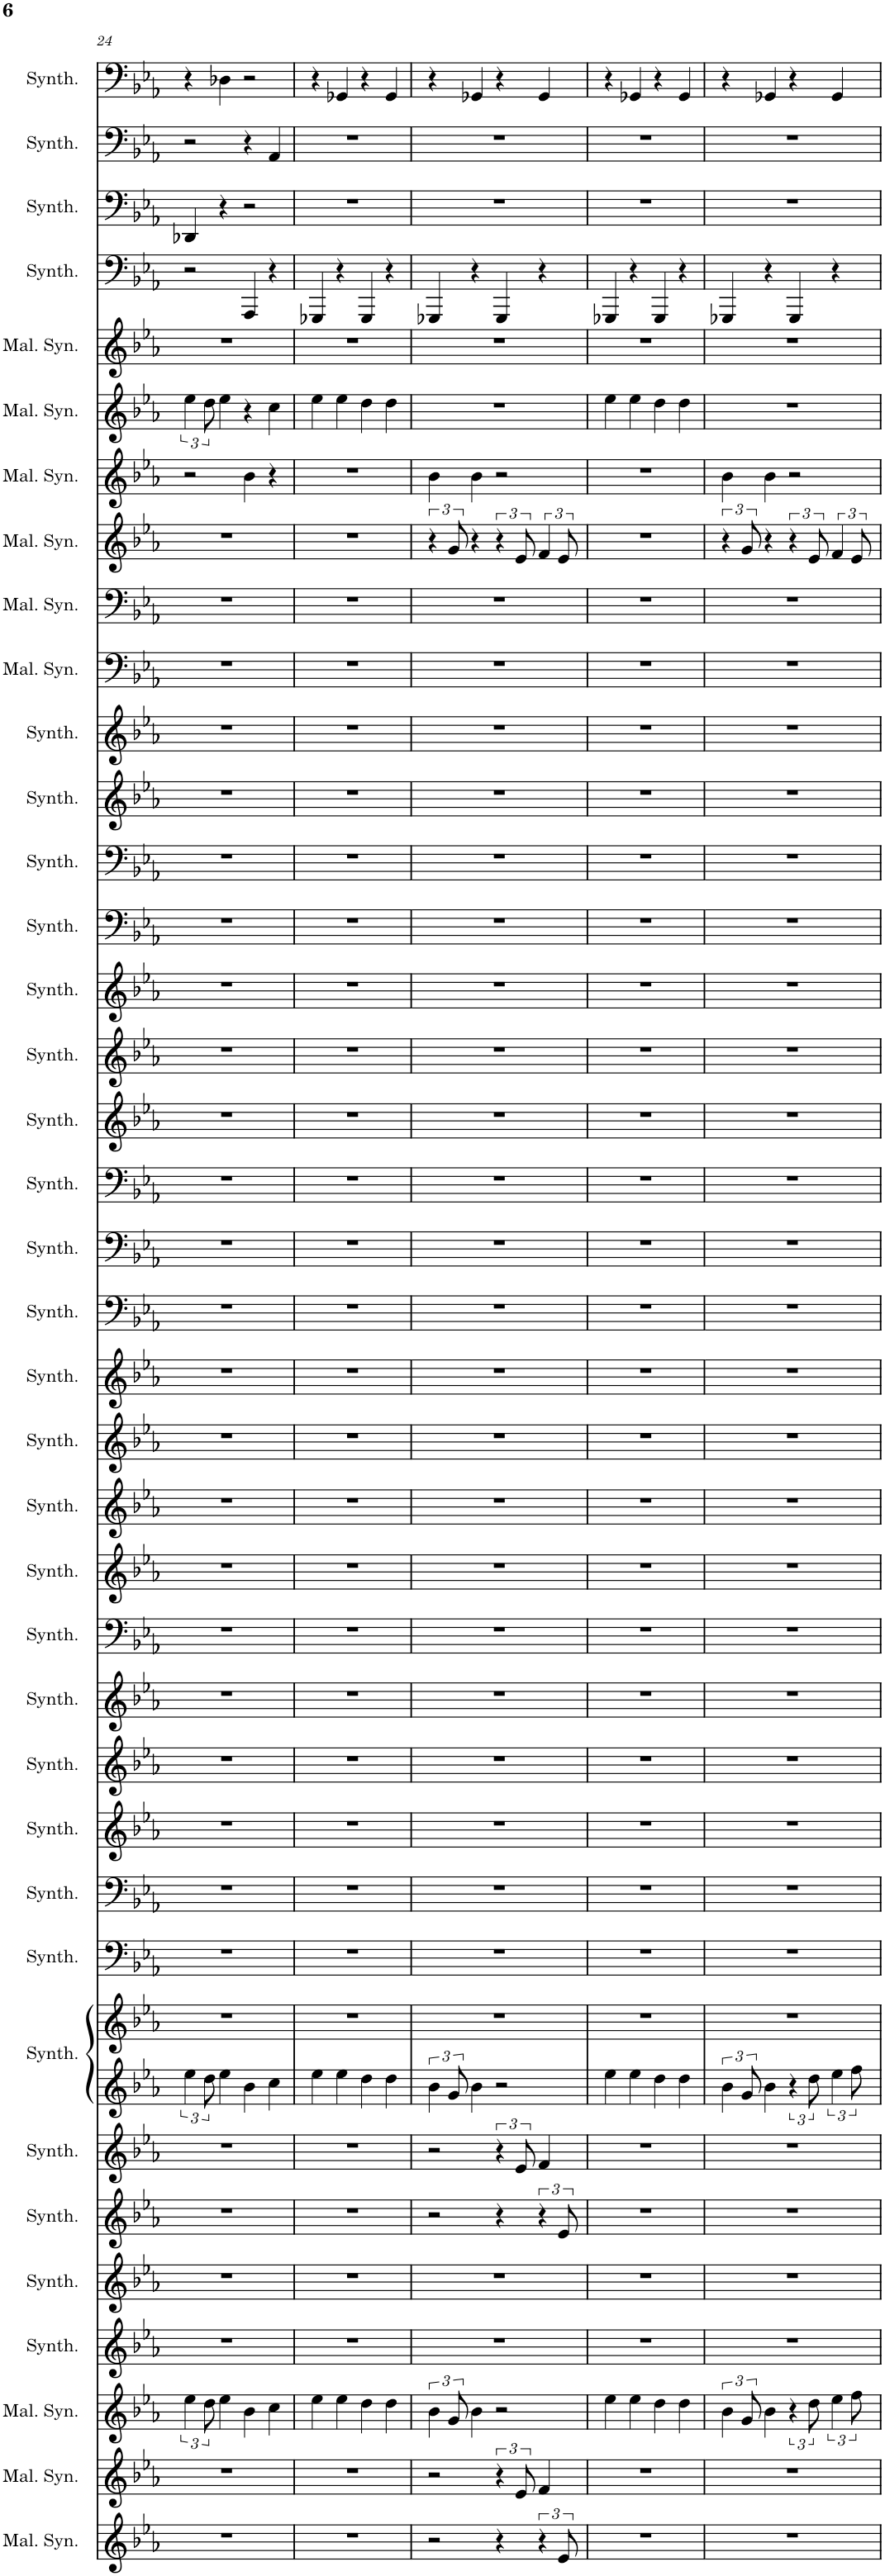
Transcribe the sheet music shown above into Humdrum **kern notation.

**kern	**kern	**kern	**kern	**kern	**kern	**kern	**kern	**kern	**kern	**kern	**kern	**kern	**kern	**kern	**kern	**kern	**kern	**kern	**kern	**kern	**kern	**kern	**kern	**kern	**kern	**kern	**kern	**kern	**kern	**kern	**kern	**kern	**kern	**kern	**kern	**kern	**kern	**kern
*part38	*part37	*part36	*part35	*part34	*part33	*part32	*part31	*part31	*part30	*part29	*part28	*part27	*part26	*part25	*part24	*part23	*part22	*part21	*part20	*part19	*part18	*part17	*part16	*part15	*part14	*part13	*part12	*part11	*part10	*part9	*part8	*part7	*part6	*part5	*part4	*part3	*part2	*part1
*staff39	*staff38	*staff37	*staff36	*staff35	*staff34	*staff33	*staff32	*staff31	*staff30	*staff29	*staff28	*staff27	*staff26	*staff25	*staff24	*staff23	*staff22	*staff21	*staff20	*staff19	*staff18	*staff17	*staff16	*staff15	*staff14	*staff13	*staff12	*staff11	*staff10	*staff9	*staff8	*staff7	*staff6	*staff5	*staff4	*staff3	*staff2	*staff1
*I"Mallet Synthesizer	*I"Mallet Synthesizer	*I"Mallet Synthesizer, Synth	*I"Saw Synthesizer	*I"Saw Synthesizer	*I"Saw Synthesizer	*I"Saw Synthesizer	*I"Saw Synthesizer, Piano	*	*I"Saw Synthesizer	*I"Saw Synthesizer	*I"Saw Synthesizer	*I"Saw Synthesizer	*I"Saw Synthesizer, Harmony 2	*I"Saw Synthesizer	*I"Saw Synthesizer	*I"Saw Synthesizer	*I"Saw Synthesizer	*I"Saw Synthesizer, Harmony 1	*I"String Synthesizer	*I"String Synthesizer	*I"String Synthesizer	*I"String Synthesizer	*I"String Synthesizer	*I"String Synthesizer, Clean GTR	*I"String Synthesizer	*I"String Synthesizer	*I"String Synthesizer	*I"String Synthesizer, Choir	*I"Mallet Synthesizer	*I"Mallet Synthesizer	*I"Mallet Synthesizer	*I"Mallet Synthesizer	*I"Mallet Synthesizer	*I"Mallet Synthesizer, Center Lead 1	*I"Bass Synthesizer	*I"Bass Synthesizer	*I"Bass Synthesizer	*I"Bass Synthesizer, Bass GTR
*I'Mal. Syn.	*I'Mal. Syn.	*I'Mal. Syn.	*I'Synth.	*I'Synth.	*I'Synth.	*I'Synth.	*I'Synth.	*	*I'Synth.	*I'Synth.	*I'Synth.	*I'Synth.	*I'Synth.	*I'Synth.	*I'Synth.	*I'Synth.	*I'Synth.	*I'Synth.	*I'Synth.	*I'Synth.	*I'Synth.	*I'Synth.	*I'Synth.	*I'Synth.	*I'Synth.	*I'Synth.	*I'Synth.	*I'Synth.	*I'Mal. Syn.	*I'Mal. Syn.	*I'Mal. Syn.	*I'Mal. Syn.	*I'Mal. Syn.	*I'Mal. Syn.	*I'Synth.	*I'Synth.	*I'Synth.	*I'Synth.
!!LO:PB:g=z
*clefG2	*clefG2	*clefG2	*clefG2	*clefG2	*clefG2	*clefG2	*clefG2	*clefG2	*clefF4	*clefF4	*clefG2	*clefG2	*clefG2	*clefF4	*clefG2	*clefG2	*clefG2	*clefG2	*clefF4	*clefF4	*clefF4	*clefG2	*clefG2	*clefG2	*clefF4	*clefF4	*clefG2	*clefG2	*clefF4	*clefF4	*clefG2	*clefG2	*clefG2	*clefG2	*clefF4	*clefF4	*clefF4	*clefF4
*k[b-e-a-]	*k[b-e-a-]	*k[b-e-a-]	*k[b-e-a-]	*k[b-e-a-]	*k[b-e-a-]	*k[b-e-a-]	*k[b-e-a-]	*k[b-e-a-]	*k[b-e-a-]	*k[b-e-a-]	*k[b-e-a-]	*k[b-e-a-]	*k[b-e-a-]	*k[b-e-a-]	*k[b-e-a-]	*k[b-e-a-]	*k[b-e-a-]	*k[b-e-a-]	*k[b-e-a-]	*k[b-e-a-]	*k[b-e-a-]	*k[b-e-a-]	*k[b-e-a-]	*k[b-e-a-]	*k[b-e-a-]	*k[b-e-a-]	*k[b-e-a-]	*k[b-e-a-]	*k[b-e-a-]	*k[b-e-a-]	*k[b-e-a-]	*k[b-e-a-]	*k[b-e-a-]	*k[b-e-a-]	*k[b-e-a-]	*k[b-e-a-]	*k[b-e-a-]	*k[b-e-a-]
*M4/4	*M4/4	*M4/4	*M4/4	*M4/4	*M4/4	*M4/4	*M4/4	*M4/4	*M4/4	*M4/4	*M4/4	*M4/4	*M4/4	*M4/4	*M4/4	*M4/4	*M4/4	*M4/4	*M4/4	*M4/4	*M4/4	*M4/4	*M4/4	*M4/4	*M4/4	*M4/4	*M4/4	*M4/4	*M4/4	*M4/4	*M4/4	*M4/4	*M4/4	*M4/4	*M4/4	*M4/4	*M4/4	*M4/4
=24	=24	=24	=24	=24	=24	=24	=24	=24	=24	=24	=24	=24	=24	=24	=24	=24	=24	=24	=24	=24	=24	=24	=24	=24	=24	=24	=24	=24	=24	=24	=24	=24	=24	=24	=24	=24	=24	=24
1r	1r	6ee-\	1r	1r	1r	1r	6ee-\	1r	1r	1r	1r	1r	1r	1r	1r	1r	1r	1r	1r	1r	1r	1r	1r	1r	1r	1r	1r	1r	1r	1r	1r	2r	6ee-\	1r	2r	4DD-X/	2r	4r
.	.	12dd\	.	.	.	.	12dd\	.	.	.	.	.	.	.	.	.	.	.	.	.	.	.	.	.	.	.	.	.	.	.	.	.	12dd\	.	.	.	.	.
.	.	4ee-\	.	.	.	.	4ee-\	.	.	.	.	.	.	.	.	.	.	.	.	.	.	.	.	.	.	.	.	.	.	.	.	.	4ee-\	.	.	4r	.	4D-X\
.	.	4b-\	.	.	.	.	4b-\	.	.	.	.	.	.	.	.	.	.	.	.	.	.	.	.	.	.	.	.	.	.	.	.	4b-\	4r	.	4AAA-/	2r	4r	2r
.	.	4cc\	.	.	.	.	4cc\	.	.	.	.	.	.	.	.	.	.	.	.	.	.	.	.	.	.	.	.	.	.	.	.	4r	4cc\	.	4r	.	4AA-/	.
=25	=25	=25	=25	=25	=25	=25	=25	=25	=25	=25	=25	=25	=25	=25	=25	=25	=25	=25	=25	=25	=25	=25	=25	=25	=25	=25	=25	=25	=25	=25	=25	=25	=25	=25	=25	=25	=25	=25
1r	1r	4ee-\	1r	1r	1r	1r	4ee-\	1r	1r	1r	1r	1r	1r	1r	1r	1r	1r	1r	1r	1r	1r	1r	1r	1r	1r	1r	1r	1r	1r	1r	1r	1r	4ee-\	1r	4GGG-X/	1r	1r	4r
.	.	4ee-\	.	.	.	.	4ee-\	.	.	.	.	.	.	.	.	.	.	.	.	.	.	.	.	.	.	.	.	.	.	.	.	.	4ee-\	.	4r	.	.	4GG-X/
.	.	4dd\	.	.	.	.	4dd\	.	.	.	.	.	.	.	.	.	.	.	.	.	.	.	.	.	.	.	.	.	.	.	.	.	4dd\	.	4GGG-/	.	.	4r
.	.	4dd\	.	.	.	.	4dd\	.	.	.	.	.	.	.	.	.	.	.	.	.	.	.	.	.	.	.	.	.	.	.	.	.	4dd\	.	4r	.	.	4GG-/
=26	=26	=26	=26	=26	=26	=26	=26	=26	=26	=26	=26	=26	=26	=26	=26	=26	=26	=26	=26	=26	=26	=26	=26	=26	=26	=26	=26	=26	=26	=26	=26	=26	=26	=26	=26	=26	=26	=26
2r	2r	6b-\	1r	1r	2r	2r	6b-\	1r	1r	1r	1r	1r	1r	1r	1r	1r	1r	1r	1r	1r	1r	1r	1r	1r	1r	1r	1r	1r	1r	1r	6r	4b-\	1r	1r	4GGG-X/	1r	1r	4r
.	.	12g/	.	.	.	.	12g/	.	.	.	.	.	.	.	.	.	.	.	.	.	.	.	.	.	.	.	.	.	.	.	12g/	.	.	.	.	.	.	.
.	.	4b-\	.	.	.	.	4b-\	.	.	.	.	.	.	.	.	.	.	.	.	.	.	.	.	.	.	.	.	.	.	.	4r	4b-\	.	.	4r	.	.	4GG-X/
4r	6r	2r	.	.	4r	6r	2r	.	.	.	.	.	.	.	.	.	.	.	.	.	.	.	.	.	.	.	.	.	.	.	6r	2r	.	.	4GGG-/	.	.	4r
.	12e-/	.	.	.	.	12e-/	.	.	.	.	.	.	.	.	.	.	.	.	.	.	.	.	.	.	.	.	.	.	.	.	12e-/	.	.	.	.	.	.	.
6r	4f/	.	.	.	6r	4f/	.	.	.	.	.	.	.	.	.	.	.	.	.	.	.	.	.	.	.	.	.	.	.	.	6f/	.	.	.	4r	.	.	4GG-/
12e-/	.	.	.	.	12e-/	.	.	.	.	.	.	.	.	.	.	.	.	.	.	.	.	.	.	.	.	.	.	.	.	.	12e-/	.	.	.	.	.	.	.
=27	=27	=27	=27	=27	=27	=27	=27	=27	=27	=27	=27	=27	=27	=27	=27	=27	=27	=27	=27	=27	=27	=27	=27	=27	=27	=27	=27	=27	=27	=27	=27	=27	=27	=27	=27	=27	=27	=27
1r	1r	4ee-\	1r	1r	1r	1r	4ee-\	1r	1r	1r	1r	1r	1r	1r	1r	1r	1r	1r	1r	1r	1r	1r	1r	1r	1r	1r	1r	1r	1r	1r	1r	1r	4ee-\	1r	4GGG-X/	1r	1r	4r
.	.	4ee-\	.	.	.	.	4ee-\	.	.	.	.	.	.	.	.	.	.	.	.	.	.	.	.	.	.	.	.	.	.	.	.	.	4ee-\	.	4r	.	.	4GG-X/
.	.	4dd\	.	.	.	.	4dd\	.	.	.	.	.	.	.	.	.	.	.	.	.	.	.	.	.	.	.	.	.	.	.	.	.	4dd\	.	4GGG-/	.	.	4r
.	.	4dd\	.	.	.	.	4dd\	.	.	.	.	.	.	.	.	.	.	.	.	.	.	.	.	.	.	.	.	.	.	.	.	.	4dd\	.	4r	.	.	4GG-/
=28	=28	=28	=28	=28	=28	=28	=28	=28	=28	=28	=28	=28	=28	=28	=28	=28	=28	=28	=28	=28	=28	=28	=28	=28	=28	=28	=28	=28	=28	=28	=28	=28	=28	=28	=28	=28	=28	=28
1r	1r	6b-\	1r	1r	1r	1r	6b-\	1r	1r	1r	1r	1r	1r	1r	1r	1r	1r	1r	1r	1r	1r	1r	1r	1r	1r	1r	1r	1r	1r	1r	6r	4b-\	1r	1r	4GGG-X/	1r	1r	4r
.	.	12g/	.	.	.	.	12g/	.	.	.	.	.	.	.	.	.	.	.	.	.	.	.	.	.	.	.	.	.	.	.	12g/	.	.	.	.	.	.	.
.	.	4b-\	.	.	.	.	4b-\	.	.	.	.	.	.	.	.	.	.	.	.	.	.	.	.	.	.	.	.	.	.	.	4r	4b-\	.	.	4r	.	.	4GG-X/
.	.	6r	.	.	.	.	6r	.	.	.	.	.	.	.	.	.	.	.	.	.	.	.	.	.	.	.	.	.	.	.	6r	2r	.	.	4GGG-/	.	.	4r
.	.	12dd\	.	.	.	.	12dd\	.	.	.	.	.	.	.	.	.	.	.	.	.	.	.	.	.	.	.	.	.	.	.	12e-/	.	.	.	.	.	.	.
.	.	6ee-\	.	.	.	.	6ee-\	.	.	.	.	.	.	.	.	.	.	.	.	.	.	.	.	.	.	.	.	.	.	.	6f/	.	.	.	4r	.	.	4GG-/
.	.	12ff\	.	.	.	.	12ff\	.	.	.	.	.	.	.	.	.	.	.	.	.	.	.	.	.	.	.	.	.	.	.	12e-/	.	.	.	.	.	.	.
=	=	=	=	=	=	=	=	=	=	=	=	=	=	=	=	=	=	=	=	=	=	=	=	=	=	=	=	=	=	=	=	=	=	=	=	=	=	=
*-	*-	*-	*-	*-	*-	*-	*-	*-	*-	*-	*-	*-	*-	*-	*-	*-	*-	*-	*-	*-	*-	*-	*-	*-	*-	*-	*-	*-	*-	*-	*-	*-	*-	*-	*-	*-	*-	*-
